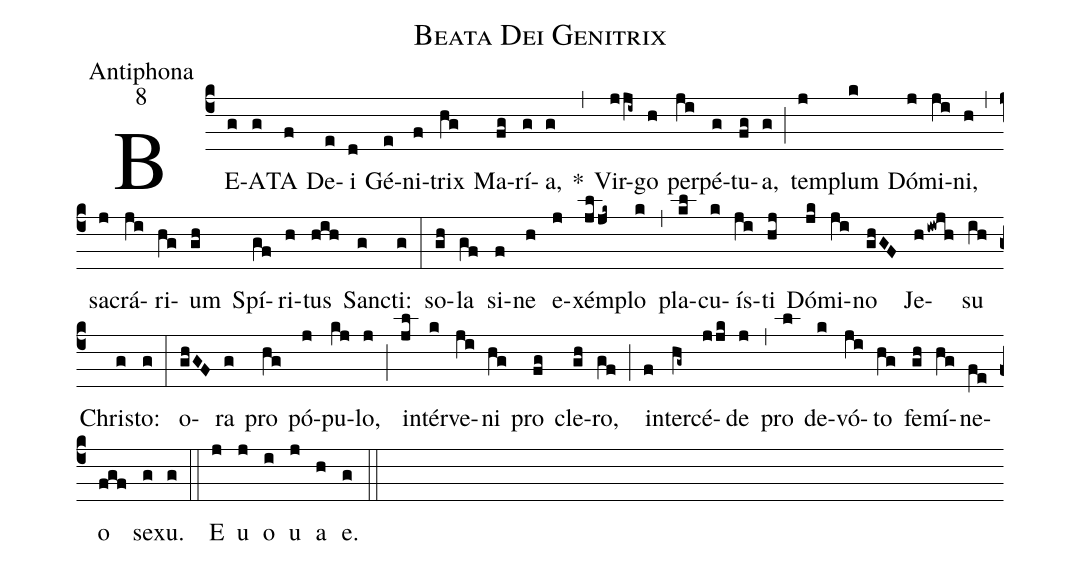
name:Beata Dei Genitrix;
office-part:Antiphona;
mode:8;
%%
(c4)BE(g)A(g)TA(f) De(e)i(d) Gé(e)ni(f)trix(hg) Ma(fg)rí(g)a,(g) *(,) Vir(jji~)go(h) per(ji)pé(g)tu(fg)a,(g) (;) tem(j)plum(k) Dó(j)mi(ji)ni,(h) (,) sa(j)crá(ji)ri(hg)um(gh) Spí(gf)ri(h)tus(hih) San(g)cti:(g) (:) so(gh)la(gf) si(f)ne(h) e(j)xém(jl/jk~)plo(k) (,) pla(kl)cu(k)ís(ji)ti(hj) Dó(jk)mi(ji)no(ghGF) Je(hiwjh)su(ih) Chris(g)to:(g) (:) o(ghGF)ra(g) pro(hg) pó(j)pu(kj)lo,(j) (;) in(jl)tér(k)ve(ji)ni(hg) pro(fg) cle(gh)ro,(gf) (;) in(f)ter(hg~)cé(jjk)de(j) (,) pro(l) de(k)vó(ji)to(hg) fe(gh)mí(hg)ne(fe)o(fgf) se(g)xu.(g) (::) E(j) u(j) o(i) u(j) a(h) e.(g) (::)
